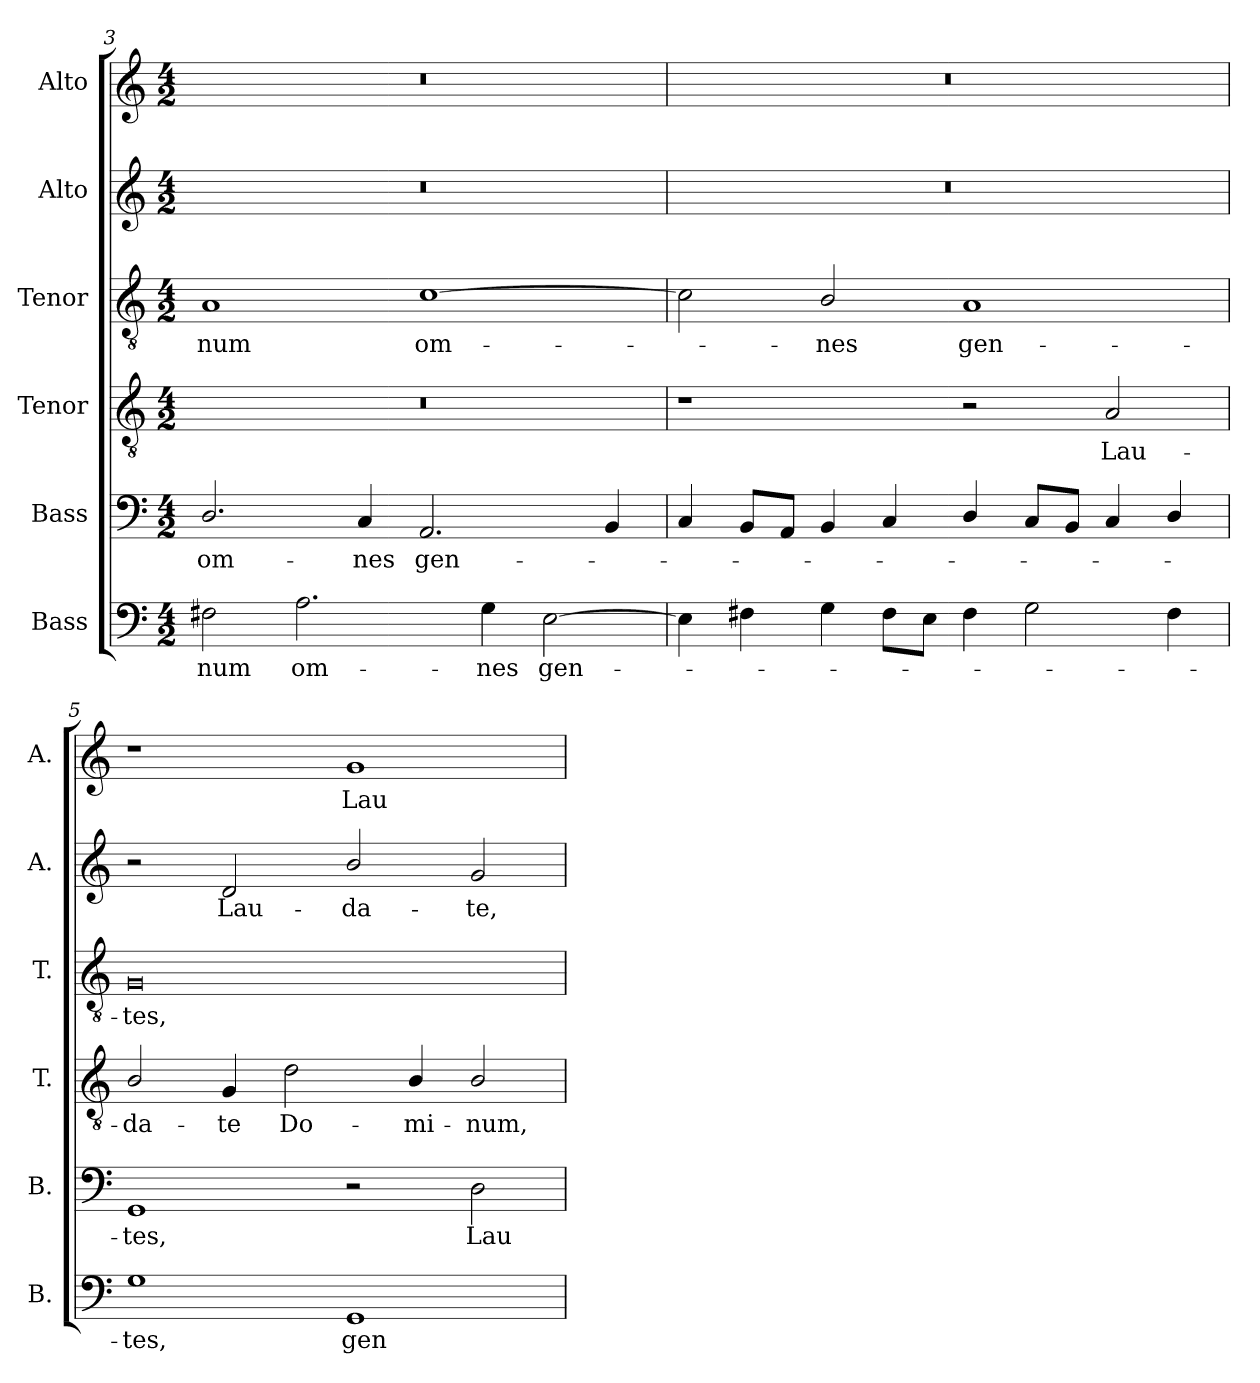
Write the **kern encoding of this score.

**kern	**text	**kern	**text	**kern	**text	**kern	**text	**kern	**text	**kern	**text
*part6	*part6	*part5	*part5	*part4	*part4	*part3	*part3	*part2	*part2	*part1	*part1
*staff6	*staff6	*staff5	*staff5	*staff4	*staff4	*staff3	*staff3	*staff2	*staff2	*staff1	*staff1
*I"Bass	*	*I"Bass	*	*I"Tenor	*	*I"Tenor	*	*I"Alto	*	*I"Alto	*
*I'B.	*	*I'B.	*	*I'T.	*	*I'T.	*	*I'A.	*	*I'A.	*
*clefF4	*	*clefF4	*	*clefGv2	*	*clefGv2	*	*clefG2	*	*clefG2	*
*	*	*	*	*ITrd7c12	*	*ITrd7c12	*	*	*	*	*
*k[]	*	*k[]	*	*k[]	*	*k[]	*	*k[]	*	*k[]	*
*C:	*	*C:	*	*C:	*	*C:	*	*C:	*	*C:	*
*M4/2	*	*M4/2	*	*M4/2	*	*M4/2	*	*M4/2	*	*M4/2	*
=3	=3	=3	=3	=3	=3	=3	=3	=3	=3	=3	=3
!	!LO:LY:b:color=#000000	!	!	!	!	!	!	!	!	!	!
!	!	!	!LO:LY:b:color=#000000	!LO:N:vis=1	!	!	!	!	!	!	!
!	!	!	!	!	!	!	!LO:LY:b:color=#000000	!LO:N:vis=1	!	!LO:N:vis=1	!
2F#Xi\	-num	2.Di/	om-	0r	.	1AAi	-num	0r	.	0r	.
!	!LO:LY:b:color=#000000	!	!	!	!	!	!	!	!	!	!
2.Ai\	om-	.	.	.	.	.	.	.	.	.	.
!	!	!	!LO:LY:b:color=#000000	!	!	!	!	!	!	!	!
.	.	4Ci/	-nes	.	.	.	.	.	.	.	.
!	!	!	!LO:LY:b:color=#000000	!	!	!	!	!	!	!	!
!	!	!	!	!	!	!	!LO:LY:b:color=#000000	!	!	!	!
.	.	2.AAi/	gen-	.	.	[1Ci	om-	.	.	.	.
!	!LO:LY:b:color=#000000	!	!	!	!	!	!	!	!	!	!
4Gi\	-nes	.	.	.	.	.	.	.	.	.	.
!	!LO:LY:b:color=#000000	!	!	!	!	!	!	!	!	!	!
[2Ei\	gen-	.	.	.	.	.	.	.	.	.	.
.	.	4BBi/	.	.	.	.	.	.	.	.	.
=4	=4	=4	=4	=4	=4	=4	=4	=4	=4	=4	=4
!	!	!	!	!	!	!	!	!LO:N:vis=1	!	!LO:N:vis=1	!
4Ei\]	.	4Ci/	.	1r	.	2Ci\]	.	0r	.	0r	.
4F#Xi\	.	8BBi/L	.	.	.	.	.	.	.	.	.
.	.	8AAi/J	.	.	.	.	.	.	.	.	.
!	!	!	!	!	!	!	!LO:LY:b:color=#000000	!	!	!	!
4Gi\	.	4BBi/	.	.	.	2BBi/	-nes	.	.	.	.
8F#i\L	.	4Ci/	.	.	.	.	.	.	.	.	.
8Ei\J	.	.	.	.	.	.	.	.	.	.	.
!	!	!	!	!	!	!	!LO:LY:b:color=#000000	!	!	!	!
4F#i\	.	4Di/	.	2r	.	1AAi	gen-	.	.	.	.
2Gi\	.	8Ci/L	.	.	.	.	.	.	.	.	.
.	.	8BBi/J	.	.	.	.	.	.	.	.	.
!	!	!	!	!	!LO:LY:b:color=#000000	!	!	!	!	!	!
.	.	4Ci/	.	2AAi/	Lau-	.	.	.	.	.	.
4F#i\	.	4Di/	.	.	.	.	.	.	.	.	.
!!LO:LB:g=z
=5	=5	=5	=5	=5	=5	=5	=5	=5	=5	=5	=5
!	!LO:LY:b:color=#000000	!	!	!	!	!	!	!	!	!	!
!	!	!	!LO:LY:b:color=#000000	!	!	!	!	!	!	!	!
!	!	!	!	!	!LO:LY:b:color=#000000	!	!	!	!	!	!
!	!	!	!	!	!	!	!LO:LY:b:color=#000000	!	!	!	!
1Gi	-tes,	1GGi	-tes,	2BBi/	-da-	0GGi	-tes,	2r	.	1r	.
!	!	!	!	!	!LO:LY:b:color=#000000	!	!	!	!	!	!
!	!	!	!	!	!	!	!	!	!LO:LY:b:color=#000000	!	!
.	.	.	.	4GGi/	-te	.	.	2di/	Lau-	.	.
!	!	!	!	!	!LO:LY:b:color=#000000	!	!	!	!	!	!
.	.	.	.	2Di\	Do-	.	.	.	.	.	.
!	!LO:LY:b:color=#000000	!	!	!	!	!	!	!	!	!	!
!	!	!	!	!	!	!	!	!	!LO:LY:b:color=#000000	!	!
!	!	!	!	!	!	!	!	!	!	!	!LO:LY:b:color=#000000
1GGi	gen-	2r	.	.	.	.	.	2bi/	-da-	1gi	Lau-
!	!	!	!	!	!LO:LY:b:color=#000000	!	!	!	!	!	!
.	.	.	.	4BBi/	-mi-	.	.	.	.	.	.
!	!	!	!LO:LY:b:color=#000000	!	!	!	!	!	!	!	!
!	!	!	!	!	!LO:LY:b:color=#000000	!	!	!	!	!	!
!	!	!	!	!	!	!	!	!	!LO:LY:b:color=#000000	!	!
.	.	2Di\	Lau-	2BBi/	-num,	.	.	2gi/	-te,	.	.
=	=	=	=	=	=	=	=	=	=	=	=
*-	*-	*-	*-	*-	*-	*-	*-	*-	*-	*-	*-
